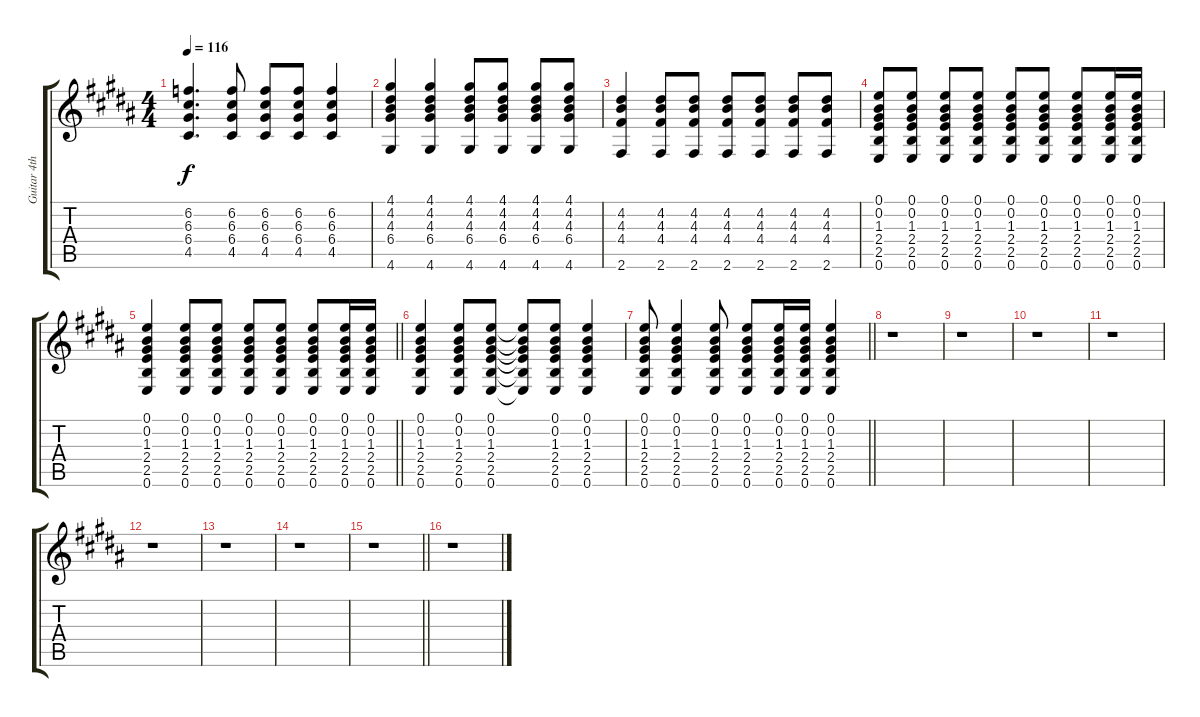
\track ("Guitar 4th" "Guitar 4th") {instrument acousticguitarnylon}
\staff {score tabs}
\tuning (E4 B3 G3 D3 A2 E2) {hide}
\ts (4 4)
\tempo 116
\clef g2
\ks g#minor
(6.2 6.3 6.4 4.5).4{d dy f} (6.2 6.3 6.4 4.5).8 (6.2 6.3 6.4 4.5).8 (6.2 6.3 6.4 4.5).8 (6.2 6.3 6.4 4.5).4 |
\ks b
(4.1 4.2 4.3 6.4 4.6).4 (4.1 4.2 4.3 6.4 4.6).4 (4.1 4.2 4.3 6.4 4.6).8 (4.1 4.2 4.3 6.4 4.6).8 (4.1 4.2 4.3 6.4 4.6).8 (4.1 4.2 4.3 6.4 4.6).8 |
\ks g#minor
(4.2 4.3 4.4 2.6).4 (4.2 4.3 4.4 2.6).8 (4.2 4.3 4.4 2.6).8 (4.2 4.3 4.4 2.6).8 (4.2 4.3 4.4 2.6).8 (4.2 4.3 4.4 2.6).8 (4.2 4.3 4.4 2.6).8 |
(0.1 0.2 1.3 2.4 2.5 0.6).8 (0.1 0.2 1.3 2.4 2.5 0.6).8 (0.1 0.2 1.3 2.4 2.5 0.6).8 (0.1 0.2 1.3 2.4 2.5 0.6).8 (0.1 0.2 1.3 2.4 2.5 0.6).8 (0.1 0.2 1.3 2.4 2.5 0.6).8 (0.1 0.2 1.3 2.4 2.5 0.6).8 (0.1 0.2 1.3 2.4 2.5 0.6).16 (0.1 0.2 1.3 2.4 2.5 0.6).16 |
\barLineRight lightlight
\ks b
(0.1 0.2 1.3 2.4 2.5 0.6).4 (0.1 0.2 1.3 2.4 2.5 0.6).8 (0.1 0.2 1.3 2.4 2.5 0.6).8 (0.1 0.2 1.3 2.4 2.5 0.6).8 (0.1 0.2 1.3 2.4 2.5 0.6).8 (0.1 0.2 1.3 2.4 2.5 0.6).8 (0.1 0.2 1.3 2.4 2.5 0.6).16 (0.1 0.2 1.3 2.4 2.5 0.6).16 |
\ks g#minor
(0.1 0.2 1.3 2.4 2.5 0.6).4 (0.1 0.2 1.3 2.4 2.5 0.6).8 (0.1 0.2 1.3 2.4 2.5 0.6).8 (0.1{t} 0.2{t} 1.3{t} 2.4{t} 2.5{t} 0.6{t}).8 (0.1 0.2 1.3 2.4 2.5 0.6).8 (0.1 0.2 1.3 2.4 2.5 0.6).4 |
\barLineRight lightlight
\ks b
(0.1 0.2 1.3 2.4 2.5 0.6).8 (0.1 0.2 1.3 2.4 2.5 0.6).4 (0.1 0.2 1.3 2.4 2.5 0.6).8 (0.1 0.2 1.3 2.4 2.5 0.6).8 (0.1 0.2 1.3 2.4 2.5 0.6).16 (0.1 0.2 1.3 2.4 2.5 0.6).16 (0.1 0.2 1.3 2.4 2.5 0.6).4 |
\ks g#minor
r.1 |
r.1 |
\ks b
r.1 |
\ks g#minor
r.1 |
r.1 |
r.1 |
r.1 |
\barLineRight lightlight
r.1 |
r.1
